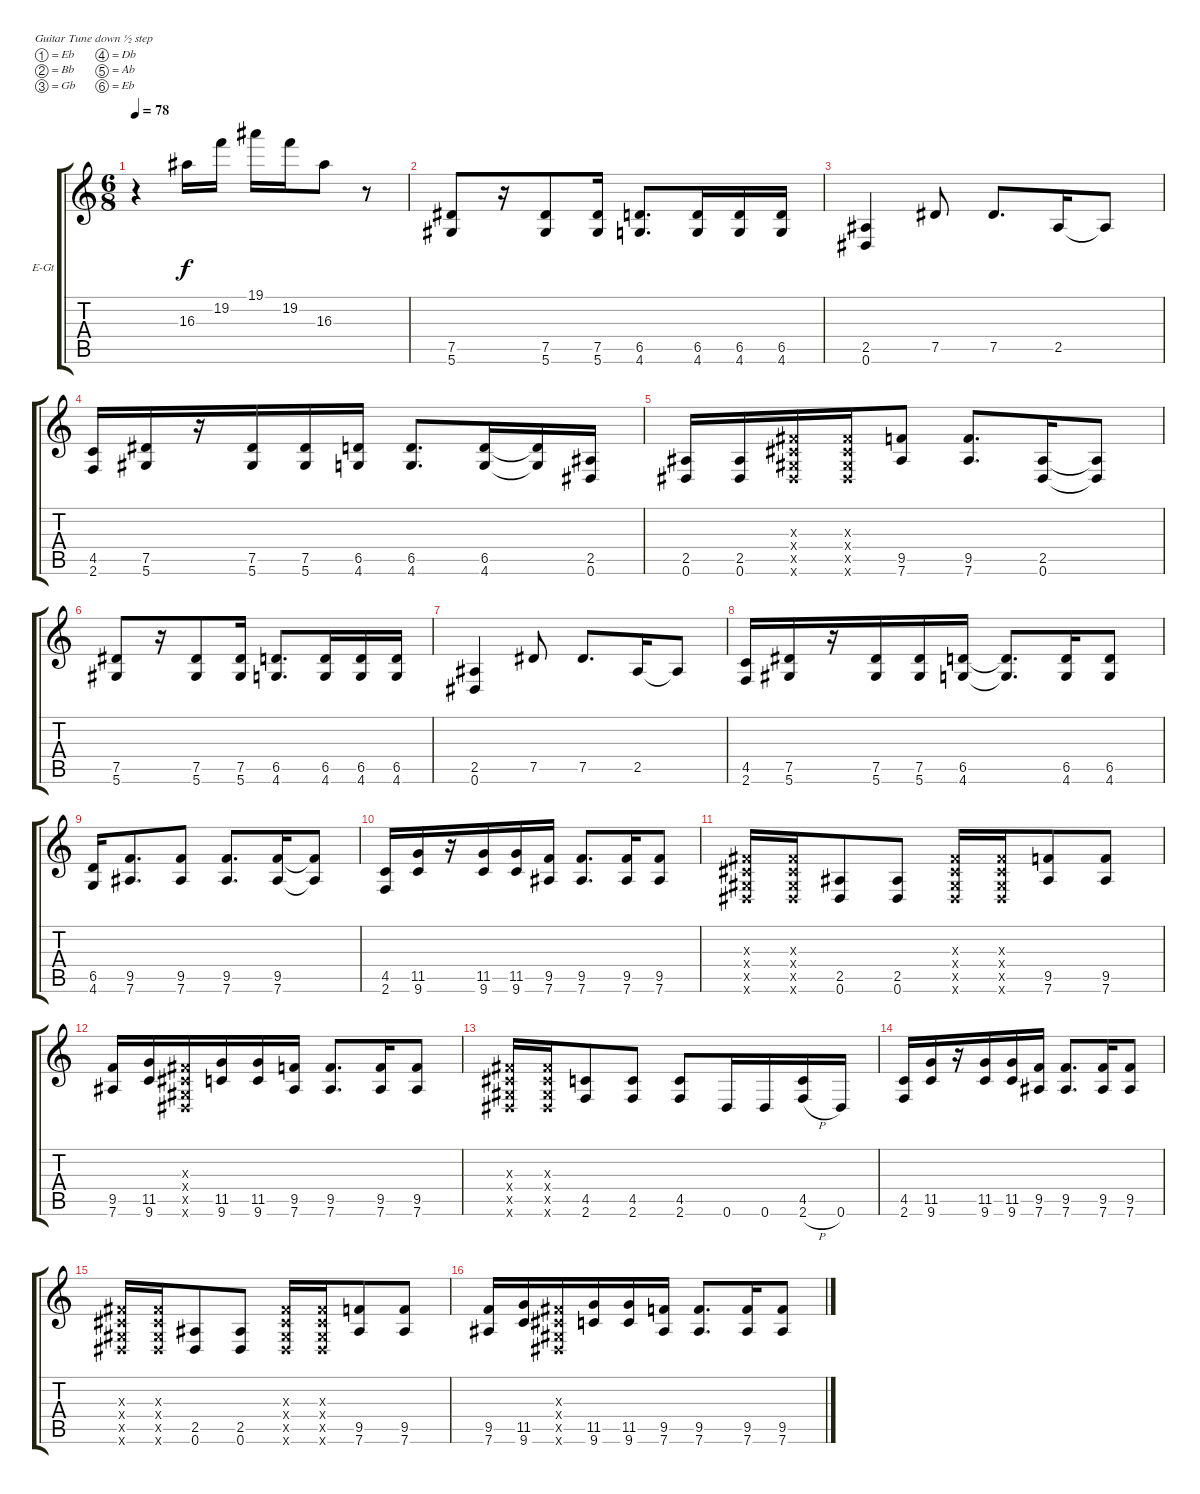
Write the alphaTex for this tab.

\defaultSystemsLayout 4
\bracketExtendMode groupsimilarinstruments
\firstSystemTrackNameOrientation horizontal
\otherSystemsTrackNameOrientation horizontal
\track ("Guitar Dist. Rhythm" "E-Gt") {instrument distortionguitar}
\staff {score tabs}
\tuning (Eb4 Bb3 Gb3 Db3 Ab2 Eb2)
\ts (6 8)
\tempo 78
\clef g2
\scale
0.333333
\ks c
r.4{dy f} 16.3.16 19.2.16 19.1.16 19.2.16 16.3.8 r.8 |
\scale
0.333333 (7.5 5.6).8 r.16 (7.5 5.6).8 (7.5 5.6).16 (6.5 4.6).8{d} (6.5 4.6).16 (6.5 4.6).16 (6.5 4.6).16 |
\scale
0.333333 (2.5 0.6).4 7.5.8 7.5.8{d} 2.5.16 2.5{t}.8 |
\scale
0.333333 (4.5 2.6).16 (7.5 5.6).16 r.16 (7.5 5.6).16 (7.5 5.6).16 (6.5 4.6).16 (6.5 4.6).8{d} (6.5 4.6).16 (6.5{t} 4.6{t}).16 (2.5 0.6).16 |
\scale
0.333333 (2.5 0.6).16 (2.5 0.6).16 (0.3{x} 0.4{x} 0.5{x} 0.6{x}).16 (0.3{x} 0.4{x} 0.5{x} 0.6{x}).16 (9.5 7.6).8 (9.5 7.6).8{d} (2.5 0.6).16 (2.5{t} 0.6{t}).8 |
\scale
0.333333 (7.5 5.6).8 r.16 (7.5 5.6).8 (7.5 5.6).16 (6.5 4.6).8{d} (6.5 4.6).16 (6.5 4.6).16 (6.5 4.6).16 |
\scale
0.333333 (2.5 0.6).4 7.5.8 7.5.8{d} 2.5.16 2.5{t}.8 |
\scale
0.333333 (4.5 2.6).16 (7.5 5.6).16 r.16 (7.5 5.6).16 (7.5 5.6).16 (6.5 4.6).16 (6.5{t} 4.6{t}).8{d} (6.5 4.6).16 (6.5 4.6).8 |
\scale
0.333333 (6.5 4.6).16 (9.5 7.6).8{d} (9.5 7.6).8 (9.5 7.6).8{d} (9.5 7.6).16 (9.5{t} 7.6{t}).8 |
\scale
0.333333 (4.5 2.6).16 (11.5 9.6).16 r.16 (11.5 9.6).16 (11.5 9.6).16 (9.5 7.6).16 (9.5 7.6).8{d} (9.5 7.6).16 (9.5 7.6).8 |
\scale
0.333333 (0.3{x} 0.4{x} 0.5{x} 0.6{x}).16 (0.3{x} 0.4{x} 0.5{x} 0.6{x}).16 (2.5 0.6).8 (2.5 0.6).8 (0.3{x} 0.4{x} 0.5{x} 0.6{x}).16 (0.3{x} 0.4{x} 0.5{x} 0.6{x}).16 (9.5 7.6).8 (9.5 7.6).8 |
\scale
0.333333 (9.5 7.6).16 (11.5 9.6).16 (0.3{x} 0.4{x} 0.5{x} 0.6{x}).16 (11.5 9.6).16 (11.5 9.6).16 (9.5 7.6).16 (9.5 7.6).8{d} (9.5 7.6).16 (9.5 7.6).8 |
\scale
0.333333 (0.3{x} 0.4{x} 0.5{x} 0.6{x}).16 (0.3{x} 0.4{x} 0.5{x} 0.6{x}).16 (4.5 2.6).8 (4.5 2.6).8 (4.5 2.6).8 0.6.16 0.6.16 (4.5 2.6{h}).16 0.6.16 |
\scale
0.333333 (4.5 2.6).16 (11.5 9.6).16 r.16 (11.5 9.6).16 (11.5 9.6).16 (9.5 7.6).16 (9.5 7.6).8{d} (9.5 7.6).16 (9.5 7.6).8 |
\scale
0.333333 (0.3{x} 0.4{x} 0.5{x} 0.6{x}).16 (0.3{x} 0.4{x} 0.5{x} 0.6{x}).16 (2.5 0.6).8 (2.5 0.6).8 (0.3{x} 0.4{x} 0.5{x} 0.6{x}).16 (0.3{x} 0.4{x} 0.5{x} 0.6{x}).16 (9.5 7.6).8 (9.5 7.6).8 |
\scale
0.333333 (9.5 7.6).16 (11.5 9.6).16 (0.3{x} 0.4{x} 0.5{x} 0.6{x}).16 (11.5 9.6).16 (11.5 9.6).16 (9.5 7.6).16 (9.5 7.6).8{d} (9.5 7.6).16 (9.5 7.6).8
